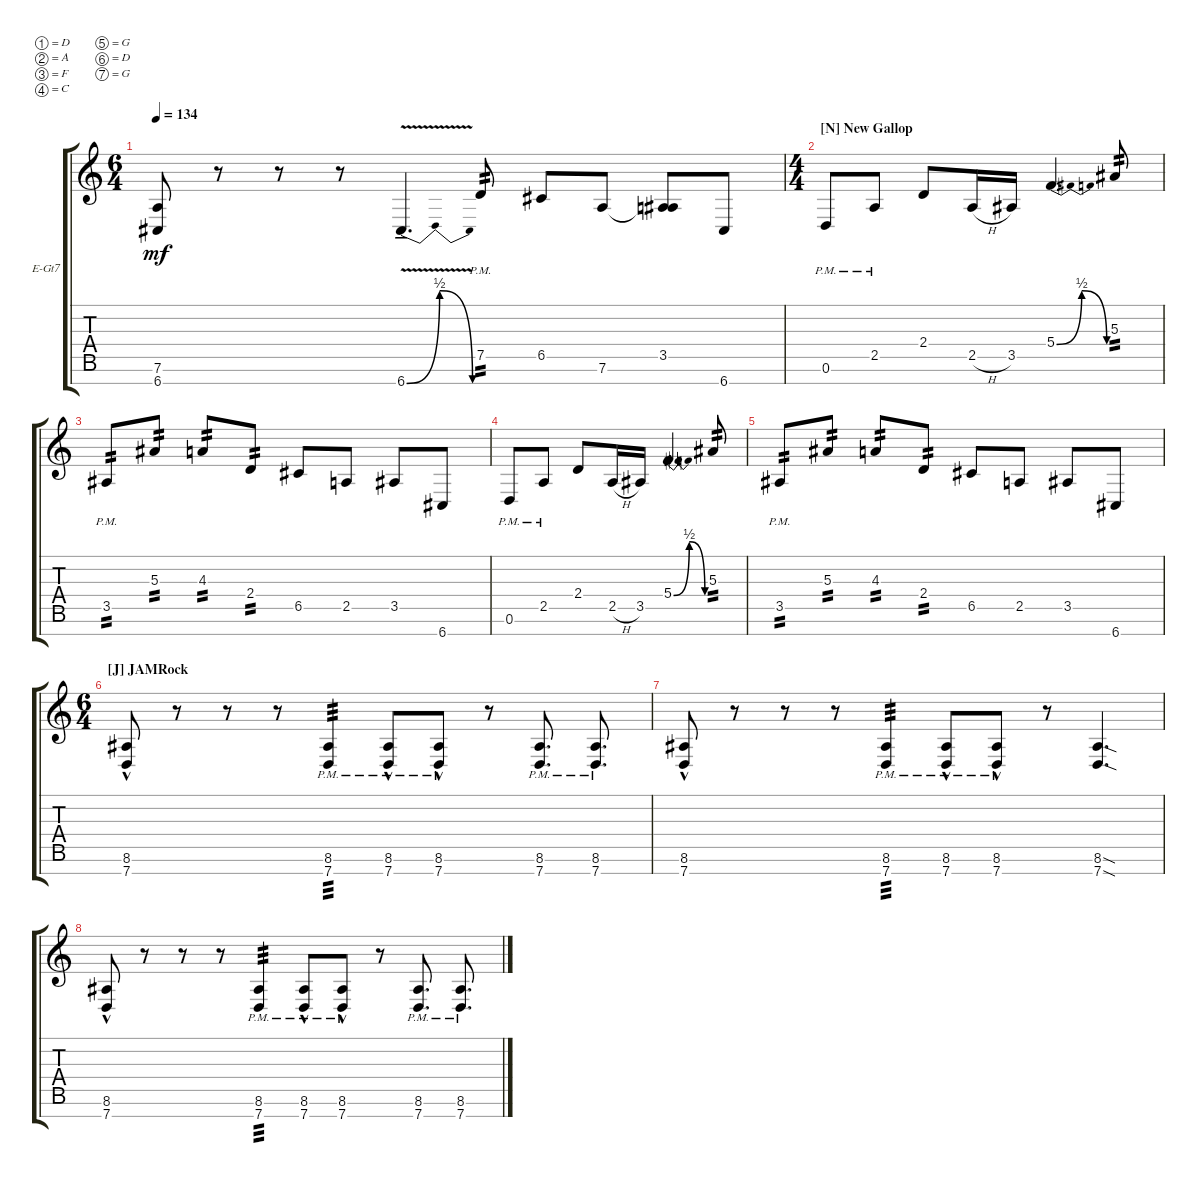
\defaultSystemsLayout 4
\bracketExtendMode groupsimilarinstruments
\firstSystemTrackNameOrientation horizontal
\otherSystemsTrackNameOrientation horizontal
\track ("Adesola" "E-Gt7") {instrument distortionguitar}
\staff {score tabs}
\tuning (D4 A3 F3 C3 G2 D2 G1)
\ts (6 4)
\tempo 134
\clef g2
\ks c
(6.7 7.6).8{dy mf} r.8 r.8 r.8 6.7{be (bendrelease 21 0 37.8 2 37.8 2 54.6 0) v ten}.4{d} 7.5{pm}.8{tp 2} 6.5.8 7.6.8 (3.5 7.6{t}).8 6.7.8 |
\ts (4 4)
\section ("N" "New Gallop")
0.6{pm}.8 2.5{pm}.8 2.4.8 2.5{h}.16 3.5.16 5.4{be (bendrelease 29.4 0 38.4 2 39.6 2 54 0)}.4{d} 5.3.8{tp 2} |
3.5{pm}.8{tp 2} 5.3.8{tp 2} 4.3.8{tp 2} 2.4.8{tp 2} 6.5.8 2.5.8 3.5.8 6.7.8 |
0.6{pm}.8 2.5{pm}.8 2.4.8 2.5{h}.16 3.5.16 5.4{be (bendrelease 29.4 0 38.4 2 39.6 2 54 0)}.4{d} 5.3.8{tp 2} |
3.5{pm}.8{tp 2} 5.3.8{tp 2} 4.3.8{tp 2} 2.4.8{tp 2} 6.5.8 2.5.8 3.5.8 6.7.8 |
\ts (6 4)
\section ("J" "JAMRock")
(8.6 7.7{hac}).8 r.8 r.8 r.8 (8.6{pm} 7.7{pm}).4{tp 3} (8.6{hac pm} 7.7{hac pm}).8 (8.6{hac pm} 7.7{hac pm}).8 r.8 (8.6{pm} 7.7{pm}).8{d} (8.6{pm} 7.7{pm}).8{d} |
(8.6 7.7{hac}).8 r.8 r.8 r.8 (8.6{pm} 7.7{pm}).4{tp 3} (8.6{hac pm} 7.7{hac pm}).8 (8.6{hac pm} 7.7{hac pm}).8 r.8 (8.6{sod} 7.7{sod}).4{d} |
(8.6 7.7{hac}).8 r.8 r.8 r.8 (8.6{pm} 7.7{pm}).4{tp 3} (8.6{hac pm} 7.7{hac pm}).8 (8.6{hac pm} 7.7{hac pm}).8 r.8 (8.6{pm} 7.7{pm}).8{d} (8.6{pm} 7.7{pm}).8{d}
